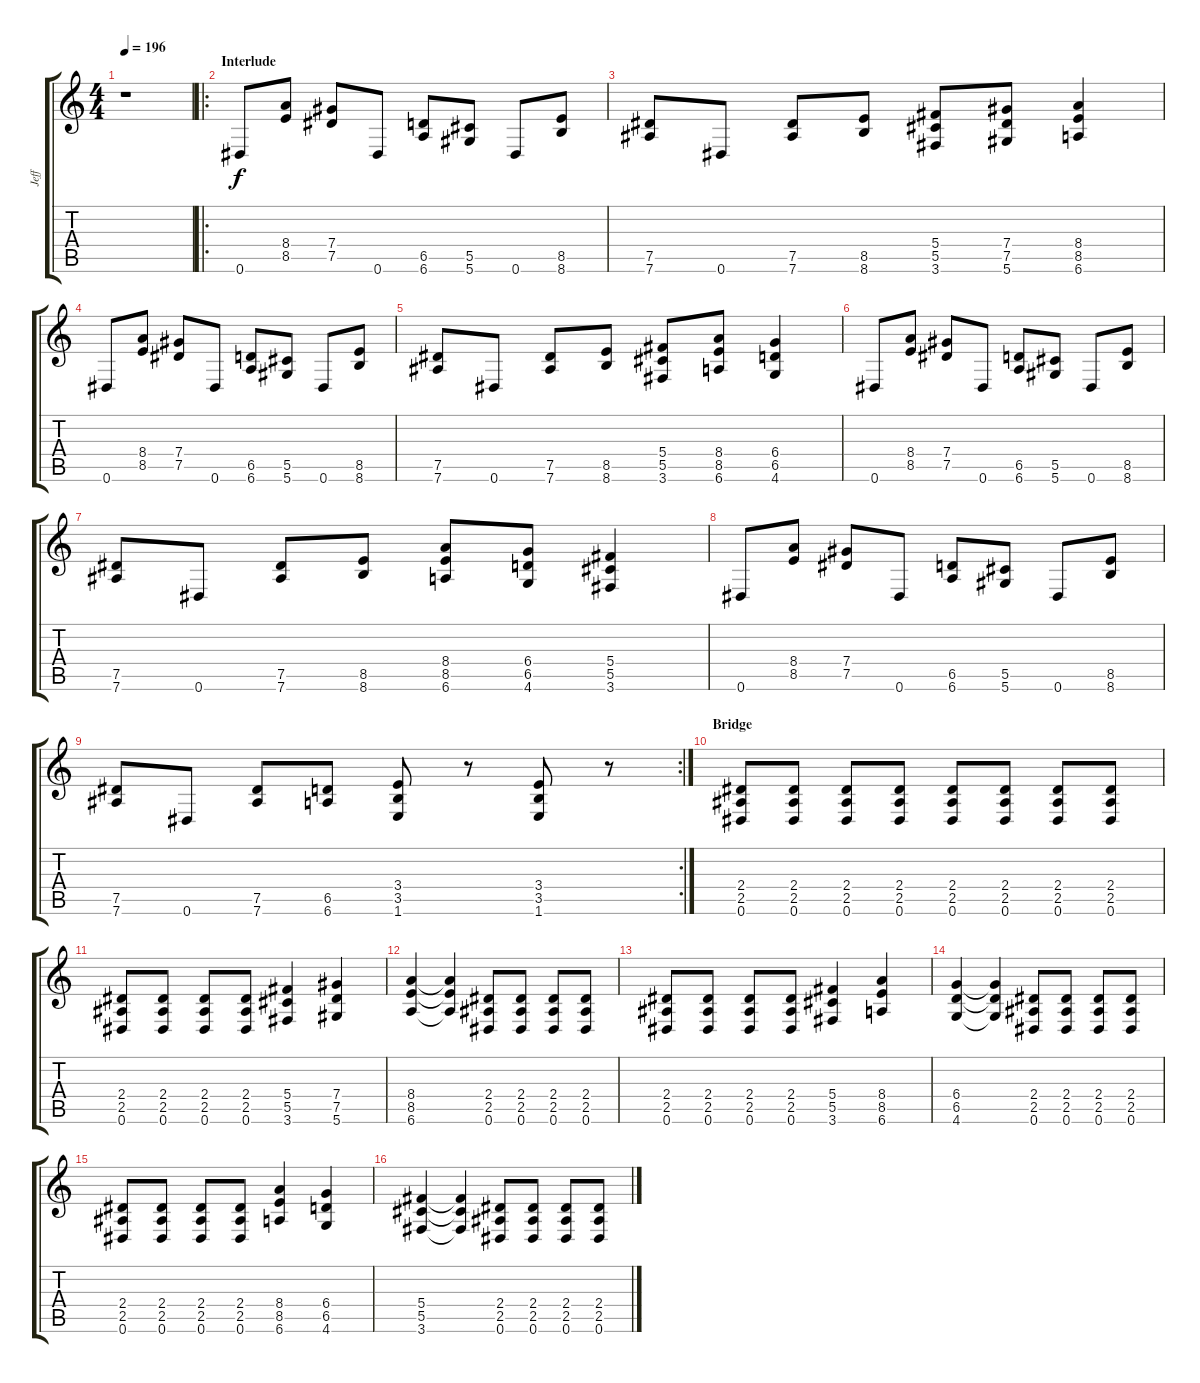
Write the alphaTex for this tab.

\track ("Jeff" "Jeff") {instrument distortionguitar}
\staff {score tabs}
\tuning (Eb4 Bb3 Gb3 Db3 Ab2 Eb2) {hide}
\ts (4 4)
\tempo 196
\clef g2
\ks c
r.1{dy f} |
\ro
\section ("" "Interlude")
0.6.8 (8.4 8.5).8 (7.4 7.5).8 0.6.8 (6.5 6.6).8 (5.5 5.6).8 0.6.8 (8.5 8.6).8 |
(7.5 7.6).8 0.6.8 (7.5 7.6).8 (8.5 8.6).8 (5.4 5.5 3.6).8 (7.4 7.5 5.6).8 (8.4 8.5 6.6).4 |
0.6.8 (8.4 8.5).8 (7.4 7.5).8 0.6.8 (6.5 6.6).8 (5.5 5.6).8 0.6.8 (8.5 8.6).8 |
(7.5 7.6).8 0.6.8 (7.5 7.6).8 (8.5 8.6).8 (5.4 5.5 3.6).8 (8.4 8.5 6.6).8 (6.4 6.5 4.6).4 |
0.6.8 (8.4 8.5).8 (7.4 7.5).8 0.6.8 (6.5 6.6).8 (5.5 5.6).8 0.6.8 (8.5 8.6).8 |
(7.5 7.6).8 0.6.8 (7.5 7.6).8 (8.5 8.6).8 (8.4 8.5 6.6).8 (6.4 6.5 4.6).8 (5.4 5.5 3.6).4 |
0.6.8 (8.4 8.5).8 (7.4 7.5).8 0.6.8 (6.5 6.6).8 (5.5 5.6).8 0.6.8 (8.5 8.6).8 |
\rc 2
(7.5 7.6).8 0.6.8 (7.5 7.6).8 (6.5 6.6).8 (3.4 3.5 1.6).8 r.8 (3.4 3.5 1.6).8 r.8 |
\section ("" "Bridge")
(2.4 2.5 0.6).8 (2.4 2.5 0.6).8 (2.4 2.5 0.6).8 (2.4 2.5 0.6).8 (2.4 2.5 0.6).8 (2.4 2.5 0.6).8 (2.4 2.5 0.6).8 (2.4 2.5 0.6).8 |
(2.4 2.5 0.6).8 (2.4 2.5 0.6).8 (2.4 2.5 0.6).8 (2.4 2.5 0.6).8 (5.4 5.5 3.6).4 (7.4 7.5 5.6).4 |
(8.4 8.5 6.6).4 (8.4{t} 8.5{t} 6.6{t}).4 (2.4 2.5 0.6).8 (2.4 2.5 0.6).8 (2.4 2.5 0.6).8 (2.4 2.5 0.6).8 |
(2.4 2.5 0.6).8 (2.4 2.5 0.6).8 (2.4 2.5 0.6).8 (2.4 2.5 0.6).8 (5.4 5.5 3.6).4 (8.4 8.5 6.6).4 |
(6.4 6.5 4.6).4 (6.4{t} 6.5{t} 4.6{t}).4 (2.4 2.5 0.6).8 (2.4 2.5 0.6).8 (2.4 2.5 0.6).8 (2.4 2.5 0.6).8 |
(2.4 2.5 0.6).8 (2.4 2.5 0.6).8 (2.4 2.5 0.6).8 (2.4 2.5 0.6).8 (8.4 8.5 6.6).4 (6.4 6.5 4.6).4 |
(5.4 5.5 3.6).4 (5.4{t} 5.5{t} 3.6{t}).4 (2.4 2.5 0.6).8 (2.4 2.5 0.6).8 (2.4 2.5 0.6).8 (2.4 2.5 0.6).8
